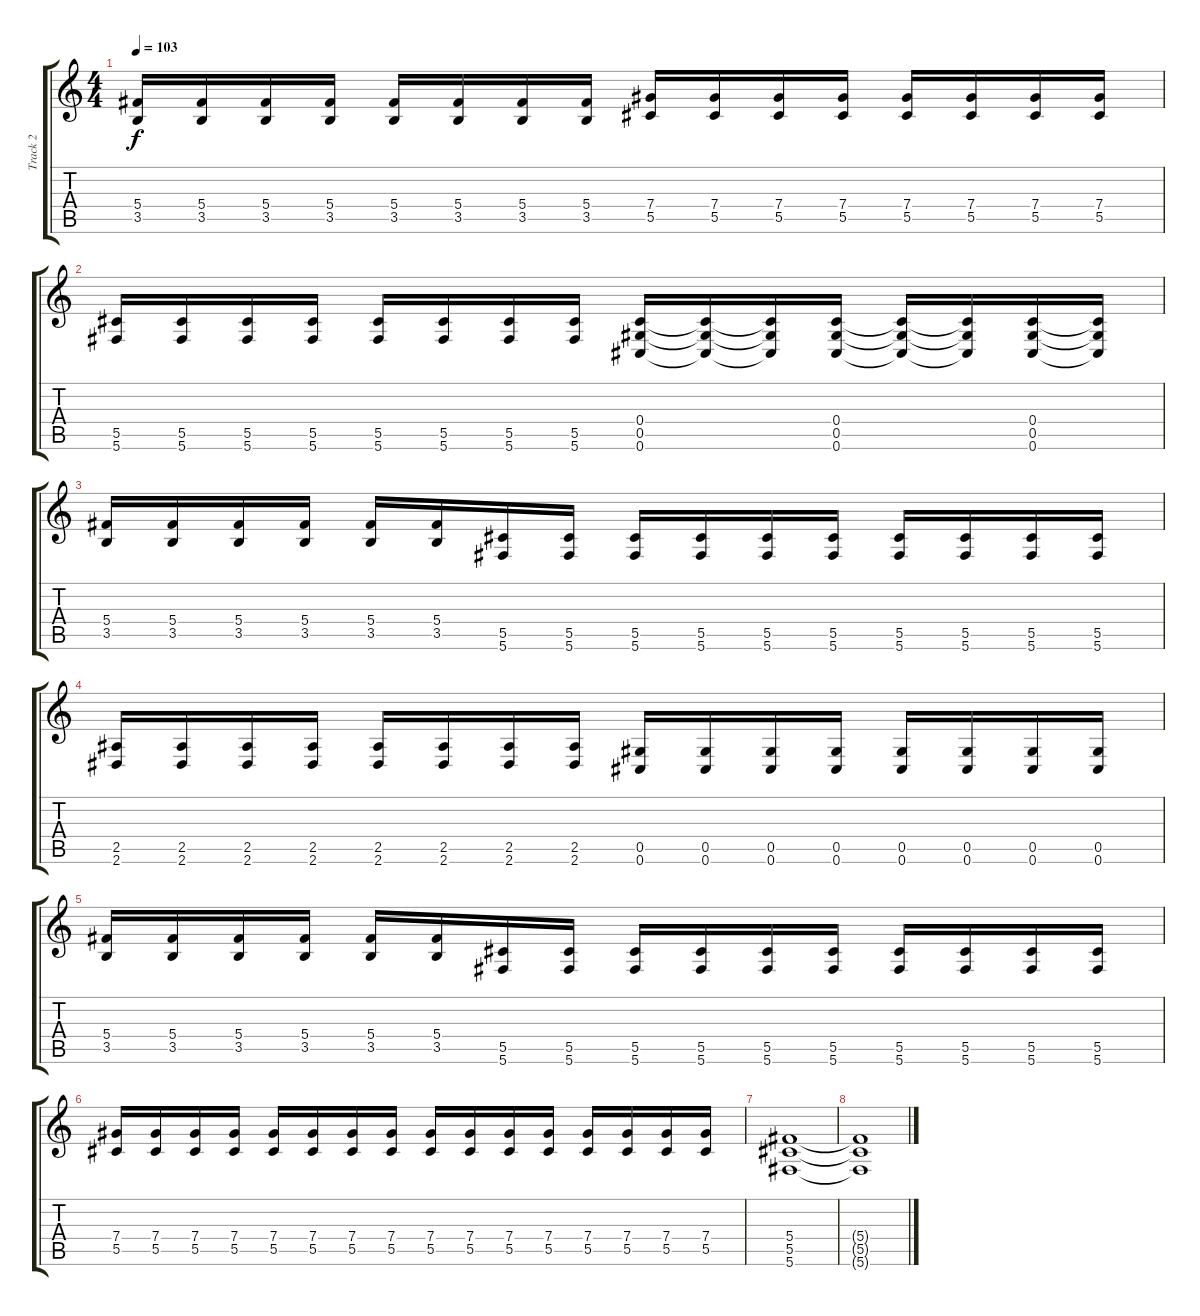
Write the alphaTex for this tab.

\track ("Track 2" "Track 2") {instrument distortionguitar}
\staff {score tabs}
\tuning (Eb4 Bb3 Gb3 Db3 Ab2 Db2) {hide}
\ts (4 4)
\tempo 103
\clef g2
\ks c
(5.4 3.5).16{dy f} (5.4 3.5).16 (5.4 3.5).16 (5.4 3.5).16 (5.4 3.5).16 (5.4 3.5).16 (5.4 3.5).16 (5.4 3.5).16 (7.4 5.5).16 (7.4 5.5).16 (7.4 5.5).16 (7.4 5.5).16 (7.4 5.5).16 (7.4 5.5).16 (7.4 5.5).16 (7.4 5.5).16 |
(5.5 5.6).16 (5.5 5.6).16 (5.5 5.6).16 (5.5 5.6).16 (5.5 5.6).16 (5.5 5.6).16 (5.5 5.6).16 (5.5 5.6).16 (0.4 0.5 0.6).16 (0.4{t} 0.5{t} 0.6{t}).16 (0.4{t} 0.5{t} 0.6{t}).16 (0.4 0.5 0.6).16 (0.4{t} 0.5{t} 0.6{t}).16 (0.4{t} 0.5{t} 0.6{t}).16 (0.4 0.5 0.6).16 (0.4{t} 0.5{t} 0.6{t}).16 |
(5.4 3.5).16 (5.4 3.5).16 (5.4 3.5).16 (5.4 3.5).16 (5.4 3.5).16 (5.4 3.5).16 (5.5 5.6).16 (5.5 5.6).16 (5.5 5.6).16 (5.5 5.6).16 (5.5 5.6).16 (5.5 5.6).16 (5.5 5.6).16 (5.5 5.6).16 (5.5 5.6).16 (5.5 5.6).16 |
(2.5 2.6).16 (2.5 2.6).16 (2.5 2.6).16 (2.5 2.6).16 (2.5 2.6).16 (2.5 2.6).16 (2.5 2.6).16 (2.5 2.6).16 (0.5 0.6).16 (0.5 0.6).16 (0.5 0.6).16 (0.5 0.6).16 (0.5 0.6).16 (0.5 0.6).16 (0.5 0.6).16 (0.5 0.6).16 |
(5.4 3.5).16 (5.4 3.5).16 (5.4 3.5).16 (5.4 3.5).16 (5.4 3.5).16 (5.4 3.5).16 (5.5 5.6).16 (5.5 5.6).16 (5.5 5.6).16 (5.5 5.6).16 (5.5 5.6).16 (5.5 5.6).16 (5.5 5.6).16 (5.5 5.6).16 (5.5 5.6).16 (5.5 5.6).16 |
(7.4 5.5).16 (7.4 5.5).16 (7.4 5.5).16 (7.4 5.5).16 (7.4 5.5).16 (7.4 5.5).16 (7.4 5.5).16 (7.4 5.5).16 (7.4 5.5).16 (7.4 5.5).16 (7.4 5.5).16 (7.4 5.5).16 (7.4 5.5).16 (7.4 5.5).16 (7.4 5.5).16 (7.4 5.5).16 |
(5.4 5.5 5.6).1 |
(5.4{t} 5.5{t} 5.6{t}).1
